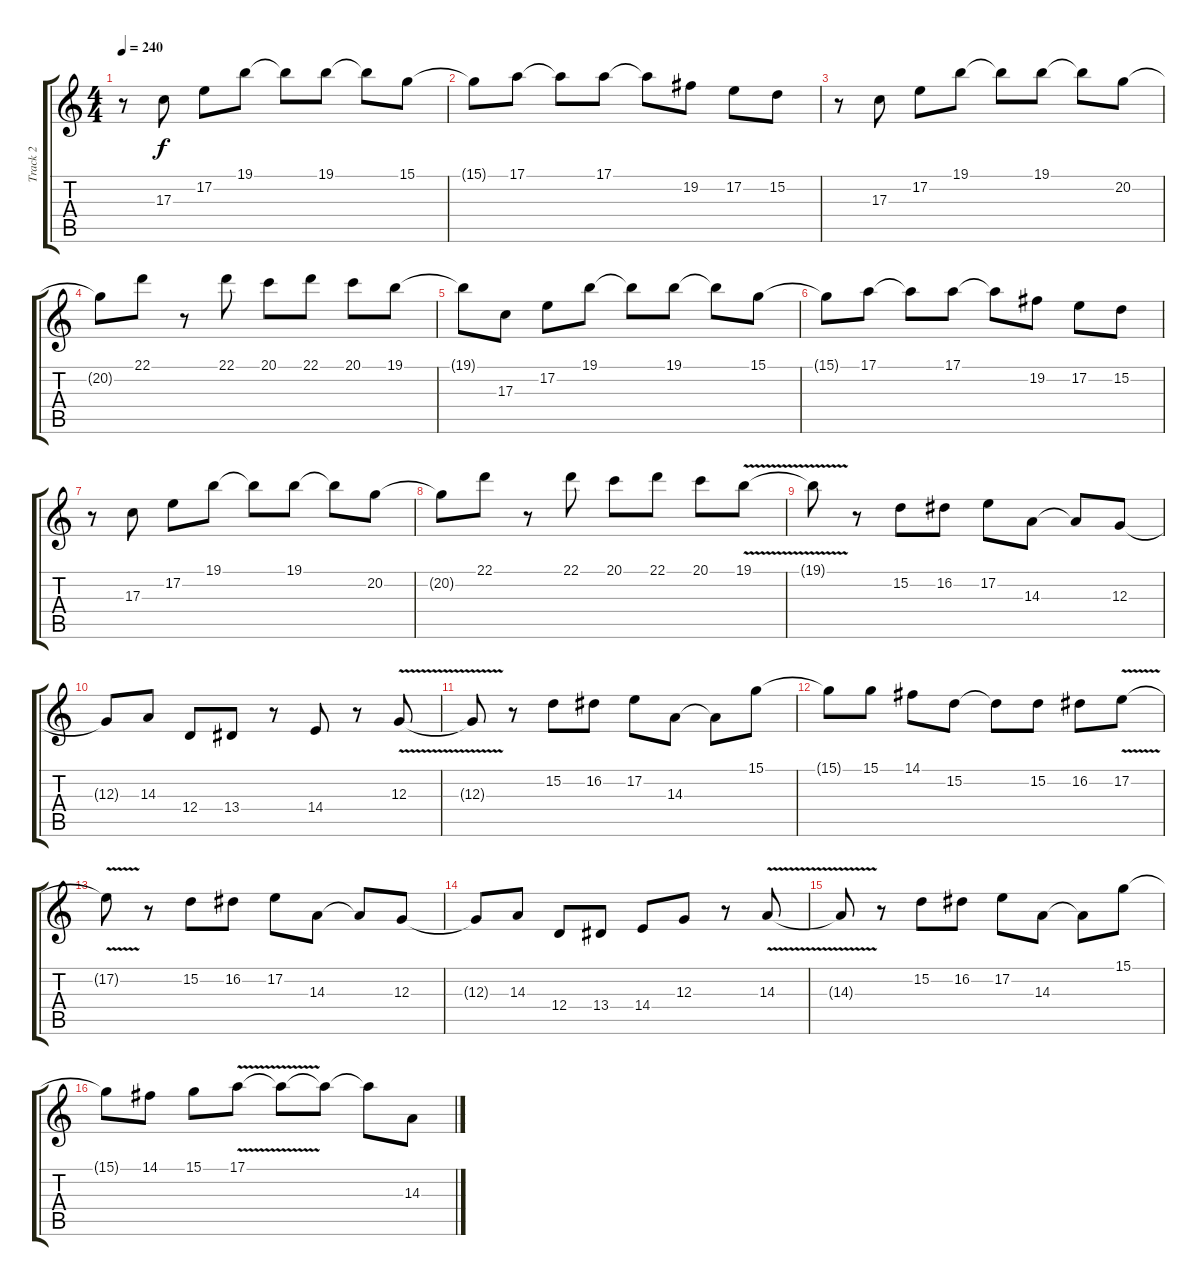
\track ("Track 2" "Track 2") {instrument lead5charang}
\staff {score tabs}
\tuning (E4 B3 G3 D3 A2 E2) {hide}
\ts (4 4)
\tempo 240
\clef g2
\ks c
r.8{dy f} 17.3.8 17.2.8 19.1.8 19.1{t}.8 19.1.8 19.1{t}.8 15.1.8 |
15.1{t}.8 17.1.8 17.1{t}.8 17.1.8 17.1{t}.8 19.2.8 17.2.8 15.2.8 |
r.8 17.3.8 17.2.8 19.1.8 19.1{t}.8 19.1.8 19.1{t}.8 20.2.8 |
20.2{t}.8 22.1.8 r.8 22.1.8 20.1.8 22.1.8 20.1.8 19.1.8 |
19.1{t}.8 17.3.8 17.2.8 19.1.8 19.1{t}.8 19.1.8 19.1{t}.8 15.1.8 |
15.1{t}.8 17.1.8 17.1{t}.8 17.1.8 17.1{t}.8 19.2.8 17.2.8 15.2.8 |
r.8 17.3.8 17.2.8 19.1.8 19.1{t}.8 19.1.8 19.1{t}.8 20.2.8 |
20.2{t}.8 22.1.8 r.8 22.1.8 20.1.8 22.1.8 20.1.8 19.1{v}.8 |
19.1{t}.8 r.8 15.2.8 16.2.8 17.2.8 14.3.8 14.3{t}.8 12.3.8 |
12.3{t}.8 14.3.8 12.4.8 13.4.8 r.8 14.4.8 r.8 12.3{v}.8 |
12.3{t}.8 r.8 15.2.8 16.2.8 17.2.8 14.3.8 14.3{t}.8 15.1.8 |
15.1{t}.8 15.1.8 14.1.8 15.2.8 15.2{t}.8 15.2.8 16.2.8 17.2{v}.8 |
17.2{t}.8 r.8 15.2.8 16.2.8 17.2.8 14.3.8 14.3{t}.8 12.3.8 |
12.3{t}.8 14.3.8 12.4.8 13.4.8 14.4.8 12.3.8 r.8 14.3{v}.8 |
14.3{t}.8 r.8 15.2.8 16.2.8 17.2.8 14.3.8 14.3{t}.8 15.1.8 |
15.1{t}.8 14.1.8 15.1.8 17.1{v}.8 17.1{t}.8 17.1{t}.8 17.1{t}.8 14.3.8
